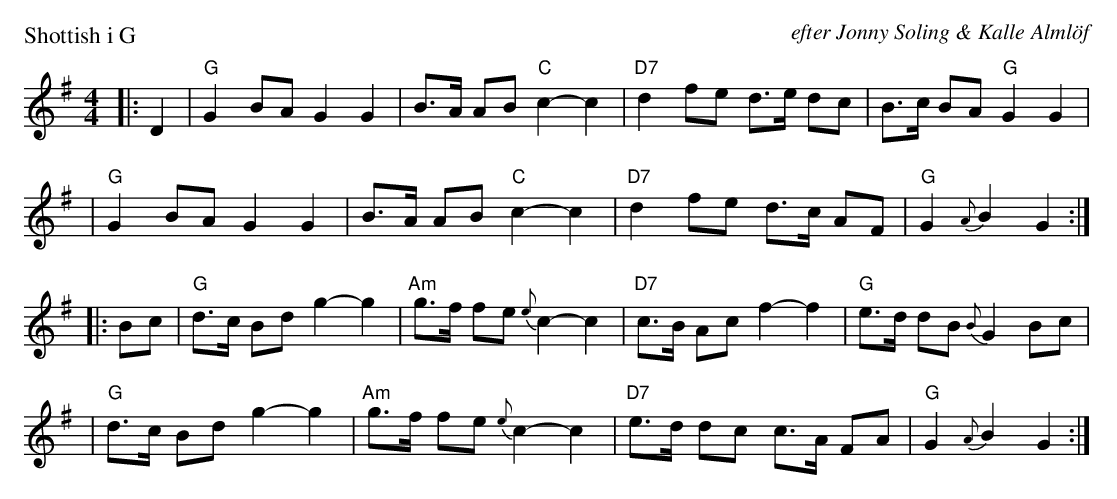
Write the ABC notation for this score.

X:1
P: Shottish i G
O: efter Jonny Soling & Kalle Alml\"of
M: 4/4
L: 1/8
K: G
|: D2 | "G"G2 BA G2 G2 | B>A AB "C"c2- c2 | "D7"d2 fe d>e dc | B>c BA "G"G2 G2 |
|       "G"G2 BA G2 G2 | B>A AB "C"c2- c2 | "D7"d2 fe d>c AF | "G"G2 {A}B2 G2 :|
|: Bc | "G"d>c Bd g2- g2 | "Am"g>f fe {e}c2- c2 | "D7"c>B Ac f2- f2 | "G"e>d dB {B}G2 Bc |
|       "G"d>c Bd g2- g2 | "Am"g>f fe {e}c2- c2 | "D7"e>d dc c>A FA | "G"G2 {A}B2 G2 :|
